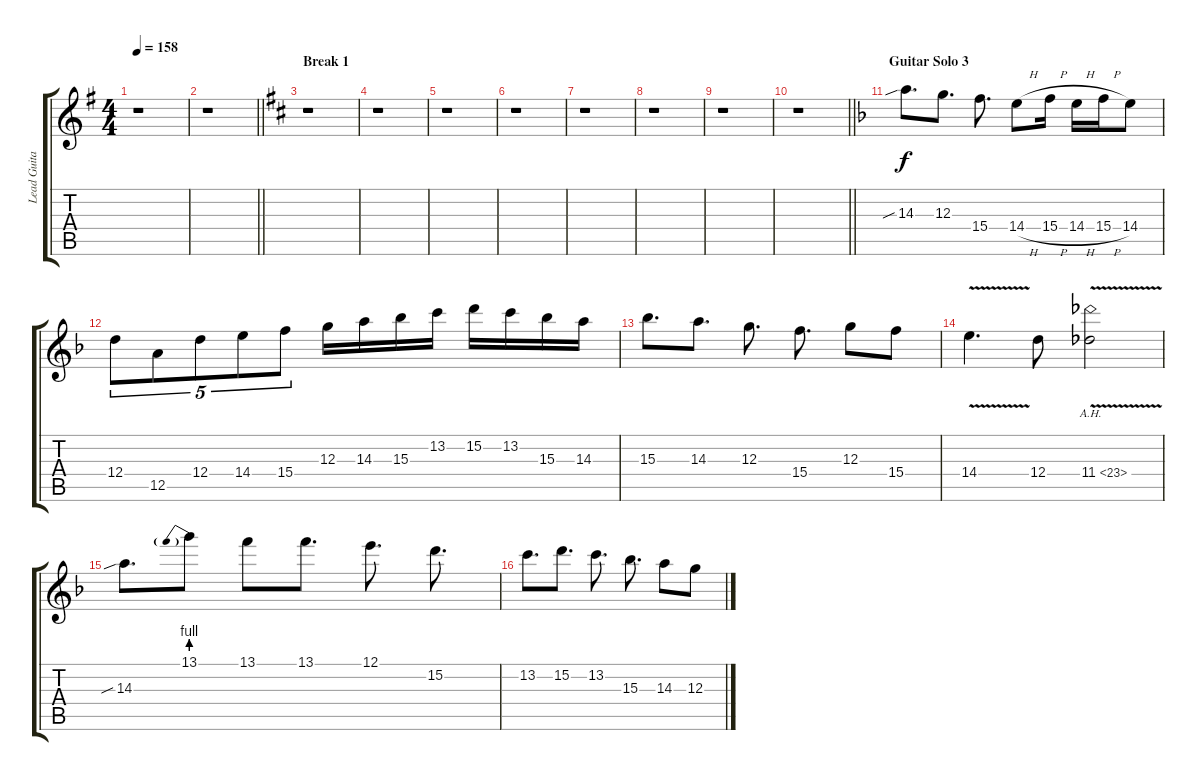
\track ("Lead Guitar 1: Thomas Eriksson" "Lead Guita") {instrument overdrivenguitar}
\staff {score tabs}
\tuning (E4 B3 G3 D3 A2 E2) {hide}
\ts (4 4)
\tempo 158
\clef g2
\ks eminor
r.1{dy f} |
\barLineRight lightlight
r.1 |
\section ("" "Break 1")
\ks bminor
r.1 |
r.1 |
r.1 |
r.1 |
r.1 |
r.1 |
r.1 |
\barLineRight lightlight
r.1 |
\section ("" "Guitar Solo 3")
\ks dminor
14.3{sib}.8{d} 12.3.8{d} 15.4.8{d} 14.4{h}.8 15.4{h}.16 14.4{h}.16 15.4{h}.16 14.4.8 |
12.4.8{tu (5 4)} 12.5.8{tu (5 4)} 12.4.8{tu (5 4)} 14.4.8{tu (5 4)} 15.4.8{tu (5 4)} 12.3.16 14.3.16 15.3.16 13.2.16 15.2.16 13.2.16 15.3.16 14.3.16 |
15.3.8{d} 14.3.8{d} 12.3.8{d} 15.4.8{d} 12.3.8 15.4.8 |
14.4{v}.4{d} 12.4.8 11.4{ah 12 v}.2 |
14.3{sib}.8{d} 13.1{be (prebend 0 4 60 4)}.8 13.1.8 13.1.8{d} 12.1.8{d} 15.2.8{d} |
13.2.8{d} 15.2.8{d} 13.2.8{d} 15.3.8{d} 14.3.8 12.3.8
